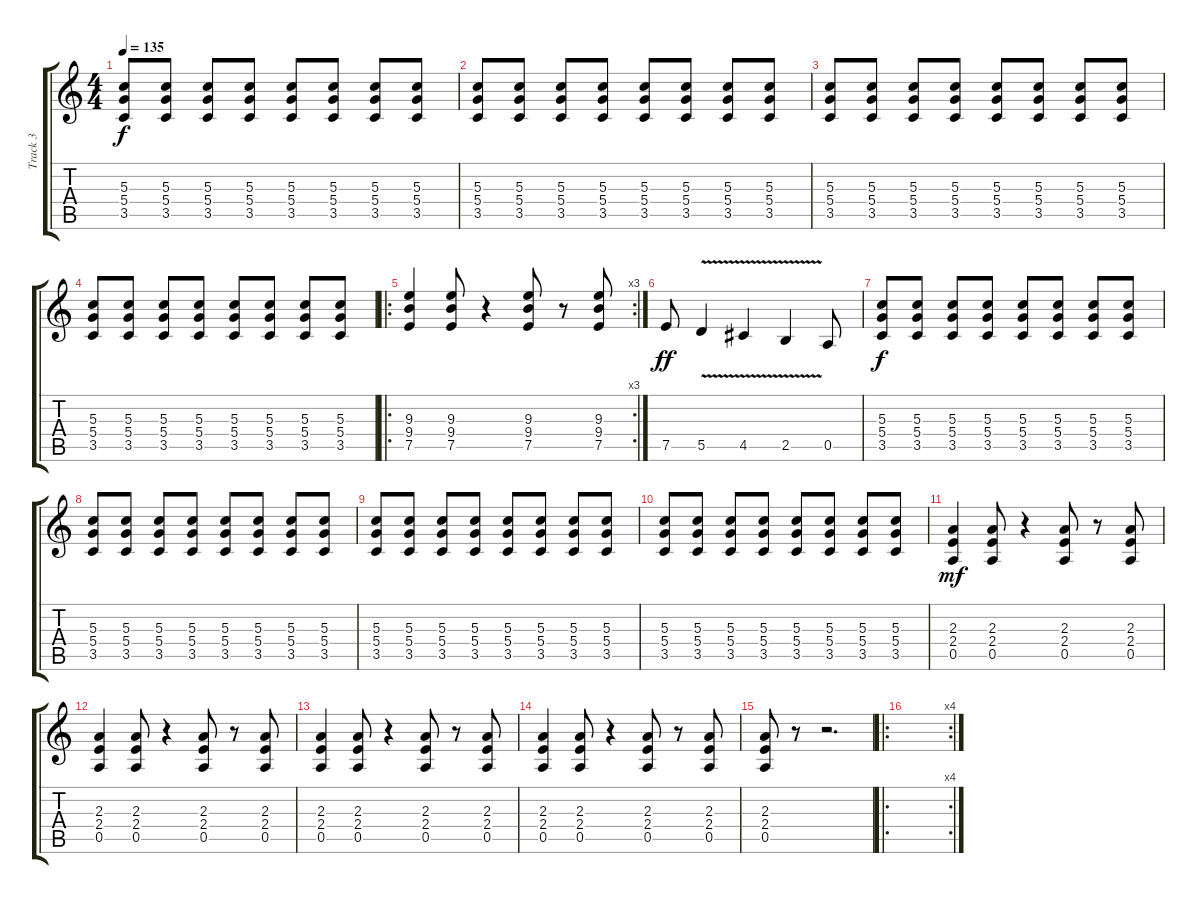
\track ("Track 3" "Track 3") {instrument distortionguitar}
\staff {score tabs}
\tuning (E4 B3 G3 D3 A2 E2) {hide}
\ts (4 4)
\tempo 135
\clef g2
\ks c
(5.3 5.4 3.5).8{dy f} (5.3 5.4 3.5).8 (5.3 5.4 3.5).8 (5.3 5.4 3.5).8 (5.3 5.4 3.5).8 (5.3 5.4 3.5).8 (5.3 5.4 3.5).8 (5.3 5.4 3.5).8 |
(5.3 5.4 3.5).8 (5.3 5.4 3.5).8 (5.3 5.4 3.5).8 (5.3 5.4 3.5).8 (5.3 5.4 3.5).8 (5.3 5.4 3.5).8 (5.3 5.4 3.5).8 (5.3 5.4 3.5).8 |
(5.3 5.4 3.5).8 (5.3 5.4 3.5).8 (5.3 5.4 3.5).8 (5.3 5.4 3.5).8 (5.3 5.4 3.5).8 (5.3 5.4 3.5).8 (5.3 5.4 3.5).8 (5.3 5.4 3.5).8 |
(5.3 5.4 3.5).8 (5.3 5.4 3.5).8 (5.3 5.4 3.5).8 (5.3 5.4 3.5).8 (5.3 5.4 3.5).8 (5.3 5.4 3.5).8 (5.3 5.4 3.5).8 (5.3 5.4 3.5).8 |
\ro
\rc 3
(9.3 9.4 7.5).4 (9.3 9.4 7.5).8 r.4 (9.3 9.4 7.5).8 r.8 (9.3 9.4 7.5).8 |
7.5.8{dy ff} 5.5{v}.4 4.5{v}.4 2.5{v}.4 0.5.8 |
(5.3 5.4 3.5).8{dy f} (5.3 5.4 3.5).8 (5.3 5.4 3.5).8 (5.3 5.4 3.5).8 (5.3 5.4 3.5).8 (5.3 5.4 3.5).8 (5.3 5.4 3.5).8 (5.3 5.4 3.5).8 |
(5.3 5.4 3.5).8 (5.3 5.4 3.5).8 (5.3 5.4 3.5).8 (5.3 5.4 3.5).8 (5.3 5.4 3.5).8 (5.3 5.4 3.5).8 (5.3 5.4 3.5).8 (5.3 5.4 3.5).8 |
(5.3 5.4 3.5).8 (5.3 5.4 3.5).8 (5.3 5.4 3.5).8 (5.3 5.4 3.5).8 (5.3 5.4 3.5).8 (5.3 5.4 3.5).8 (5.3 5.4 3.5).8 (5.3 5.4 3.5).8 |
(5.3 5.4 3.5).8 (5.3 5.4 3.5).8 (5.3 5.4 3.5).8 (5.3 5.4 3.5).8 (5.3 5.4 3.5).8 (5.3 5.4 3.5).8 (5.3 5.4 3.5).8 (5.3 5.4 3.5).8 |
(2.3 2.4 0.5).4{dy mf} (2.3 2.4 0.5).8 r.4 (2.3 2.4 0.5).8 r.8 (2.3 2.4 0.5).8 |
(2.3 2.4 0.5).4 (2.3 2.4 0.5).8 r.4 (2.3 2.4 0.5).8 r.8 (2.3 2.4 0.5).8 |
(2.3 2.4 0.5).4 (2.3 2.4 0.5).8 r.4 (2.3 2.4 0.5).8 r.8 (2.3 2.4 0.5).8 |
(2.3 2.4 0.5).4 (2.3 2.4 0.5).8 r.4 (2.3 2.4 0.5).8 r.8 (2.3 2.4 0.5).8 |
(2.3 2.4 0.5).8 r.8 r.2{d} |
\ro
\rc 4
